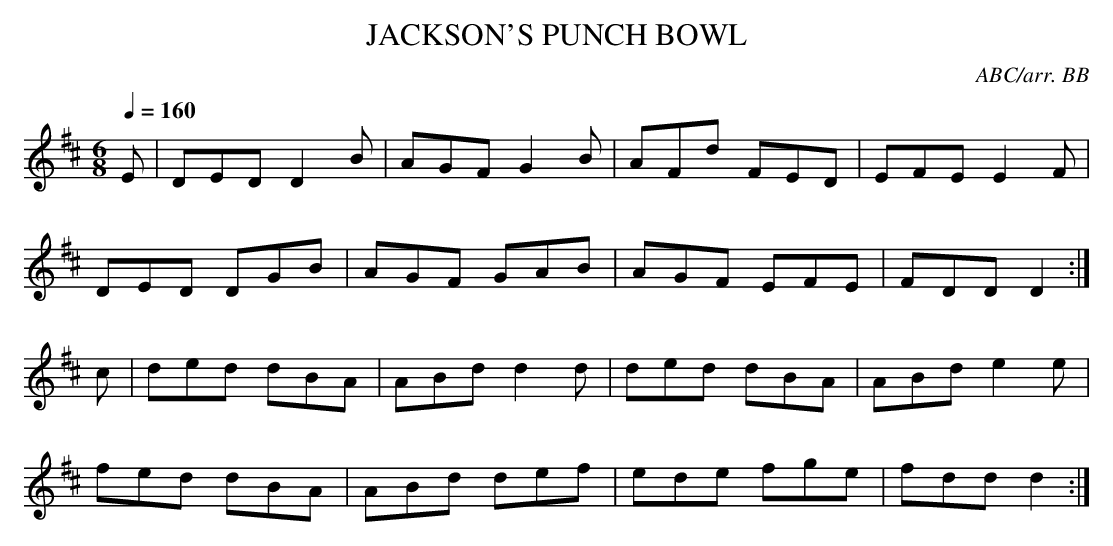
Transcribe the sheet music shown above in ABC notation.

X:1
T:JACKSON'S PUNCH BOWL
C:ABC/arr. BB
L:1/8
M:6/8
Q:1/4=160
K:D
E|DED D2B|AGF G2B|AFd FED|EFE E2F|
DED DGB|AGF GAB|AGF EFE|FDD D2 :|
c|ded dBA|ABd d2d|ded dBA|ABd e2e|
fed dBA|ABd def|ede fge|fdd d2 :|
